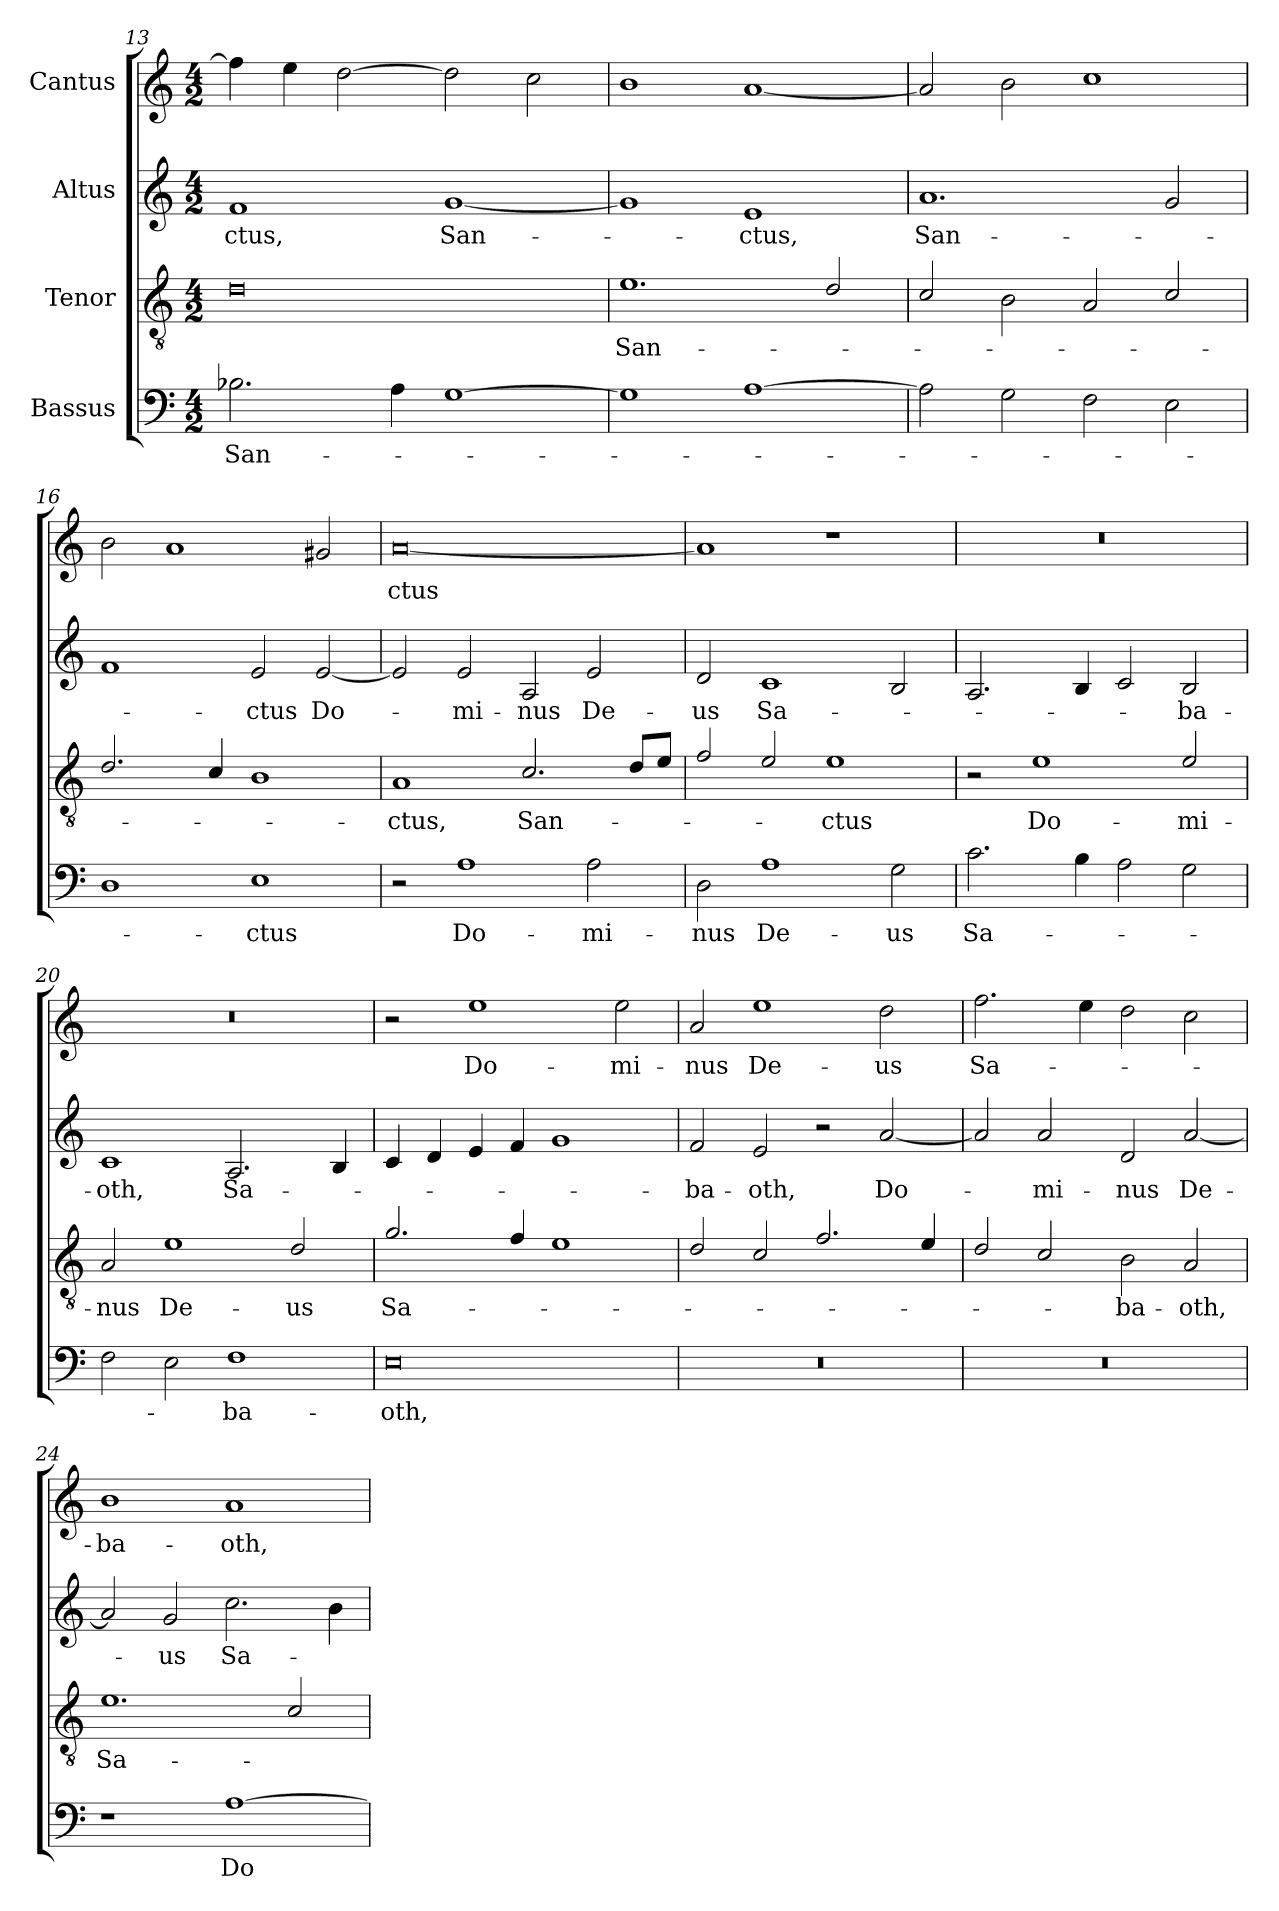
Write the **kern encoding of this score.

**kern	**text	**kern	**text	**kern	**text	**kern	**text
*part4	*part4	*part3	*part3	*part2	*part2	*part1	*part1
*staff4	*staff4	*staff3	*staff3	*staff2	*staff2	*staff1	*staff1
*I"Bassus	*	*I"Tenor	*	*I"Altus	*	*I"Cantus	*
*clefF4	*	*clefGv2	*	*clefG2	*	*clefG2	*
*k[]	*	*k[]	*	*k[]	*	*k[]	*
*M4/2	*	*M4/2	*	*M4/2	*	*M4/2	*
=13	=13	=13	=13	=13	=13	=13	=13
2.B-X\	San-	0d\	.	1f/	-ctus,	4ff\]	.
.	.	.	.	.	.	4ee\	.
.	.	.	.	.	.	[2dd\	.
4A\	.	.	.	.	.	.	.
[1G\	.	.	.	[1g/	San-	2dd\]	.
.	.	.	.	.	.	2cc\	.
=14	=14	=14	=14	=14	=14	=14	=14
1G\]	.	1.e\	San-	1g/]	.	1b\	.
[1A\	.	.	.	1e/	-ctus,	[1a/	.
.	.	2d/	.	.	.	.	.
=15	=15	=15	=15	=15	=15	=15	=15
2A\]	.	2c/	.	1.a/	San-	2a/]	.
2G\	.	2B\	.	.	.	2b\	.
2F\	.	2A/	.	.	.	1cc\	.
2E\	.	2c/	.	2g/	.	.	.
=16	=16	=16	=16	=16	=16	=16	=16
1D\	.	2.d/	.	1f/	.	2b\	.
.	.	.	.	.	.	1a/	.
.	.	4c/	.	.	.	.	.
1E\	-ctus	1B\	.	2e/	-ctus	.	.
.	.	.	.	[2e/	Do-	2g#X/	.
=17	=17	=17	=17	=17	=17	=17	=17
2r	.	1A/	-ctus,	2e/]	.	[0a/	-ctus
1A\	Do-	.	.	2e/	-mi-	.	.
.	.	2.c/	San-	2A/	-nus	.	.
2A\	-mi-	.	.	2e/	De-	.	.
.	.	8d/L	.	.	.	.	.
.	.	8e/J	.	.	.	.	.
=18	=18	=18	=18	=18	=18	=18	=18
2D\	-nus	2f/	.	2d/	-us	1a/]	.
1A\	De-	2e/	.	1c/	Sa-	.	.
.	.	1e\	-ctus	.	.	1r	.
2G\	-us	.	.	2B/	.	.	.
=19	=19	=19	=19	=19	=19	=19	=19
2.c\	Sa-	2r	.	2.A/	.	0r	.
.	.	1e/	Do-	.	.	.	.
4B\	.	.	.	4B/	.	.	.
2A\	.	.	.	2c/	.	.	.
2G\	.	2e/	-mi-	2B/	-ba-	.	.
=20	=20	=20	=20	=20	=20	=20	=20
2F\	.	2A/	-nus	1c/	-oth,	0r	.
2E\	.	1e\	De-	.	.	.	.
1F\	-ba-	.	.	2.A/	Sa-	.	.
.	.	2d/	-us	.	.	.	.
.	.	.	.	4B/	.	.	.
=21	=21	=21	=21	=21	=21	=21	=21
0E\	-oth,	2.g/	Sa-	4c/	.	2r	.
.	.	.	.	4d/	.	.	.
.	.	.	.	4e/	.	1ee\	Do-
.	.	4f/	.	4f/	.	.	.
.	.	1e\	.	1g/	.	.	.
.	.	.	.	.	.	2ee\	-mi-
=22	=22	=22	=22	=22	=22	=22	=22
0r	.	2d/	.	2f/	-ba-	2a/	-nus
.	.	2c/	.	2e/	-oth,	1ee\	De-
.	.	2.f/	.	2r	.	.	.
.	.	.	.	[2a/	Do-	2dd\	-us
.	.	4e/	.	.	.	.	.
=23	=23	=23	=23	=23	=23	=23	=23
0r	.	2d/	.	2a/]	.	2.ff\	Sa-
.	.	2c/	.	2a/	-mi-	.	.
.	.	.	.	.	.	4ee\	.
.	.	2B\	-ba-	2d/	-nus	2dd\	.
.	.	2A/	-oth,	[2a/	De-	2cc\	.
=24	=24	=24	=24	=24	=24	=24	=24
1r	.	1.e\	Sa-	2a/]	.	1b\	-ba-
.	.	.	.	2g/	-us	.	.
[1A\	Do-	.	.	2.cc\	Sa-	1a/	-oth,
.	.	2c/	.	.	.	.	.
.	.	.	.	4b\	.	.	.
=	=	=	=	=	=	=	=
*-	*-	*-	*-	*-	*-	*-	*-
